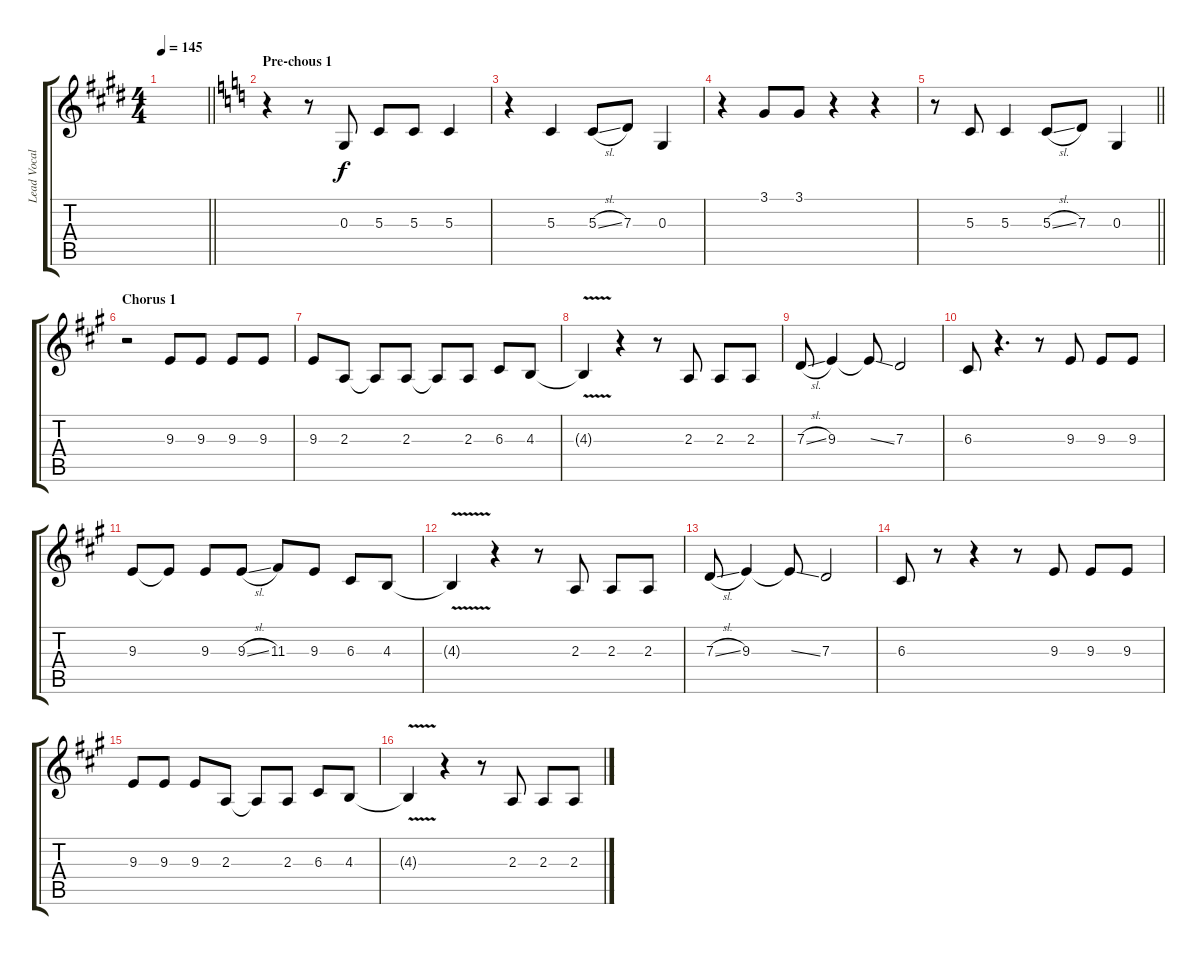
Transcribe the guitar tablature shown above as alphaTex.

\track ("Lead Vocals" "Lead Vocal") {instrument trombone}
\staff {score tabs}
\tuning (E4 B3 G3 D3 A2 E2) {hide}
\ts (4 4)
\tempo 145
\clef g2
\barLineRight lightlight
\ks e
|
\section ("" "Pre-chous 1")
\ks c
r.4 r.8 0.3.8 5.3.8 5.3.8 5.3.4 |
r.4 5.3.4 5.3{sl}.8 7.3.8 0.3.4 |
r.4 3.1.8 3.1.8 r.4 r.4 |
\barLineRight lightlight
r.8 5.3.8 5.3.4 5.3{sl}.8 7.3.8 0.3.4 |
\section ("" "Chorus 1")
\ks a
r.2 9.3.8 9.3.8 9.3.8 9.3.8 |
9.3.8 2.3.8 2.3{t}.8 2.3.8 2.3{t}.8 2.3.8 6.3.8 4.3.8 |
4.3{v t}.4 r.4 r.8 2.3.8 2.3.8 2.3.8 |
7.3{sl}.8 9.3.4 9.3{ss t}.8 7.3.2 |
6.3.8 r.4{d} r.8 9.3.8 9.3.8 9.3.8 |
9.3.8 9.3{t}.8 9.3.8 9.3{sl}.8 11.3.8 9.3.8 6.3.8 4.3.8 |
4.3{v t}.4 r.4 r.8 2.3.8 2.3.8 2.3.8 |
7.3{sl}.8 9.3.4 9.3{ss t}.8 7.3.2 |
6.3.8 r.8 r.4 r.8 9.3.8 9.3.8 9.3.8 |
9.3.8 9.3.8 9.3.8 2.3.8 2.3{t}.8 2.3.8 6.3.8 4.3.8 |
4.3{v t}.4 r.4 r.8 2.3.8 2.3.8 2.3.8
